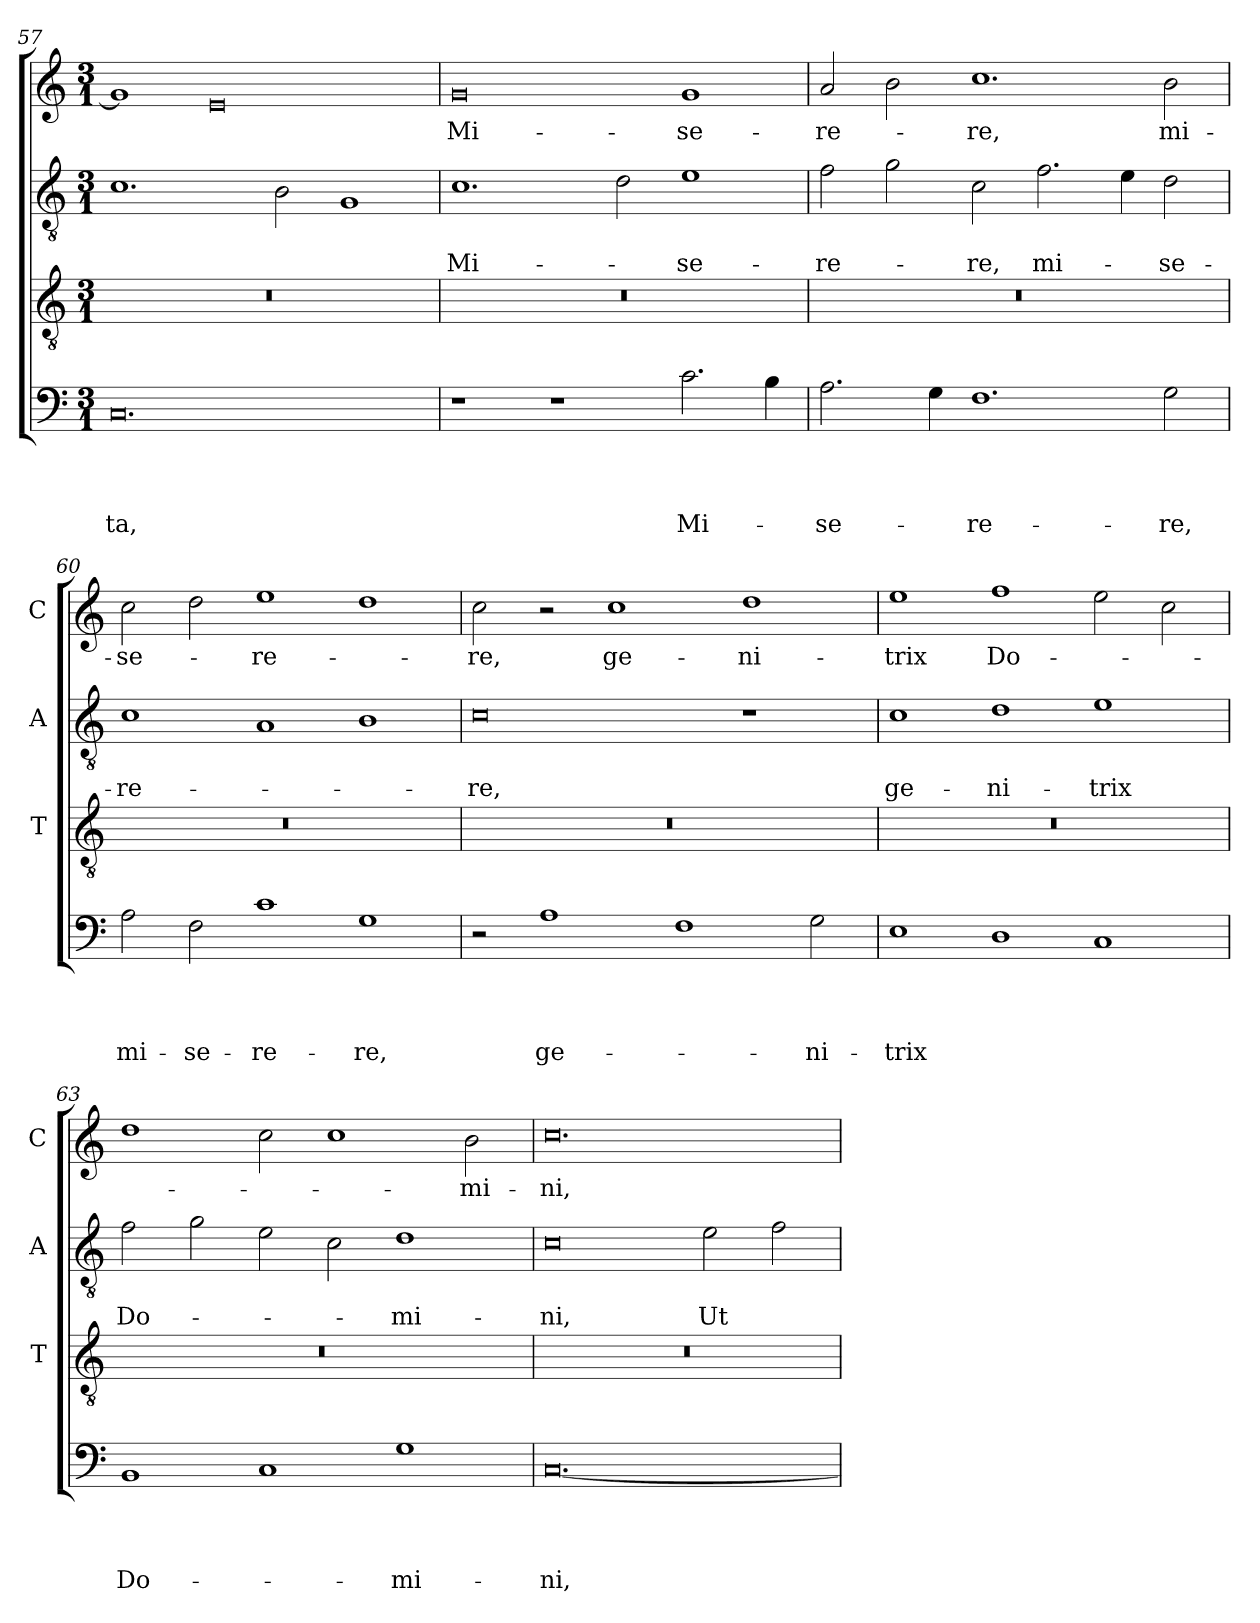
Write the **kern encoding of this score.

**kern	**text	**text	**text	**text	**kern	**kern	**text	**text	**kern	**text
*part4	*part4	*part4	*part4	*part4	*part3	*part2	*part2	*part2	*part1	*part1
*staff4	*staff4	*staff4	*staff4	*staff4	*staff3	*staff2	*staff2	*staff2	*staff1	*staff1
*	*	*	*	*	*I'T	*I'A	*	*	*I'C	*
*clefF4	*	*	*	*	*clefGv2	*clefGv2	*	*	*clefG2	*
*k[]	*	*	*	*	*k[]	*k[]	*	*	*k[]	*
*C:	*	*	*	*	*C:	*C:	*	*	*C:	*
*M3/1	*	*	*	*	*M3/1	*M3/1	*	*	*M3/1	*
=57	=57	=57	=57	=57	=57	=57	=57	=57	=57	=57
!	!	!	!	!LO:LY:b	!	!	!	!	!	!
0.C	.	.	.	-ta,	0.r	1.c	.	.	1g]	.
.	.	.	.	.	.	.	.	.	0e	.
.	.	.	.	.	.	2B\	.	.	.	.
.	.	.	.	.	.	1G	.	.	.	.
=58	=58	=58	=58	=58	=58	=58	=58	=58	=58	=58
!	!	!	!	!	!	!	!	!LO:LY:b	!	!LO:LY:b
1r	.	.	.	.	0.r	1.c	.	Mi-	0g	Mi-
1r	.	.	.	.	.	.	.	.	.	.
.	.	.	.	.	.	2d\	.	.	.	.
!	!	!	!	!LO:LY:b	!	!	!	!LO:LY:b	!	!LO:LY:b
2.c\	.	.	.	Mi-	.	1e	.	-se-	1g	-se-
4B\	.	.	.	.	.	.	.	.	.	.
=59	=59	=59	=59	=59	=59	=59	=59	=59	=59	=59
!	!	!	!	!LO:LY:b	!	!	!	!LO:LY:b	!	!LO:LY:b
2.A\	.	.	.	-se-	0.r	2f\	.	-re-	2a/	-re-
.	.	.	.	.	.	2g\	.	.	2b\	.
4G\	.	.	.	.	.	.	.	.	.	.
!	!	!	!	!LO:LY:b	!	!	!	!LO:LY:b	!	!LO:LY:b
1.F	.	.	.	-re-	.	2c\	.	-re,	1.cc	-re,
!	!	!	!	!	!	!	!	!LO:LY:b	!	!
.	.	.	.	.	.	2.f\	.	mi-	.	.
.	.	.	.	.	.	4e\	.	.	.	.
!	!	!	!	!LO:LY:b	!	!	!	!LO:LY:b	!	!LO:LY:b
2G\	.	.	.	-re,	.	2d\	.	-se-	2b\	mi-
=60	=60	=60	=60	=60	=60	=60	=60	=60	=60	=60
!	!	!	!	!LO:LY:b	!	!	!	!LO:LY:b	!	!LO:LY:b
2A\	.	.	.	mi-	0.r	1c	.	-re-	2cc\	-se-
!	!	!	!	!LO:LY:b	!	!	!	!	!	!
2F\	.	.	.	-se-	.	.	.	.	2dd\	.
!	!	!	!	!LO:LY:b	!	!	!	!	!	!LO:LY:b
1c	.	.	.	-re-	.	1A	.	.	1ee	-re-
!	!	!	!	!LO:LY:b	!	!	!	!	!	!
1G	.	.	.	-re,	.	1B	.	.	1dd	.
!!LO:LB:g=z
=61	=61	=61	=61	=61	=61	=61	=61	=61	=61	=61
!	!	!	!	!	!	!	!	!LO:LY:b	!	!LO:LY:b
2r	.	.	.	.	0.r	0c	.	-re,	2cc\	-re,
!	!	!	!	!LO:LY:b	!	!	!	!	!	!
1A	.	.	.	ge-	.	.	.	.	2r	.
!	!	!	!	!	!	!	!	!	!	!LO:LY:b
.	.	.	.	.	.	.	.	.	1cc	ge-
1F	.	.	.	.	.	.	.	.	.	.
!	!	!	!	!	!	!	!	!	!	!LO:LY:b
.	.	.	.	.	.	1r	.	.	1dd	-ni-
!	!	!	!	!LO:LY:b	!	!	!	!	!	!
2G\	.	.	.	-ni-	.	.	.	.	.	.
=62	=62	=62	=62	=62	=62	=62	=62	=62	=62	=62
!	!	!	!	!LO:LY:b	!	!	!	!LO:LY:b	!	!LO:LY:b
1E	.	.	.	-trix	0.r	1c	.	ge-	1ee	-trix
!	!	!	!	!	!	!	!	!LO:LY:b	!	!LO:LY:b
1D	.	.	.	.	.	1d	.	-ni-	1ff	Do-
!	!	!	!	!	!	!	!	!LO:LY:b	!	!
1C	.	.	.	.	.	1e	.	-trix	2ee\	.
.	.	.	.	.	.	.	.	.	2cc\	.
=63	=63	=63	=63	=63	=63	=63	=63	=63	=63	=63
!	!	!	!	!LO:LY:b	!	!	!	!LO:LY:b	!	!
1BB	.	.	.	Do-	0.r	2f\	.	Do-	1dd	.
.	.	.	.	.	.	2g\	.	.	.	.
1C	.	.	.	.	.	2e\	.	.	2cc\	.
.	.	.	.	.	.	2c\	.	.	1cc	.
!	!	!	!	!LO:LY:b	!	!	!	!LO:LY:b	!	!
1G	.	.	.	-mi-	.	1d	.	-mi-	.	.
!	!	!	!	!	!	!	!	!	!	!LO:LY:b
.	.	.	.	.	.	.	.	.	2b\	-mi-
=64	=64	=64	=64	=64	=64	=64	=64	=64	=64	=64
!	!	!	!	!LO:LY:b	!	!	!	!LO:LY:b	!	!LO:LY:b
[0.C	.	.	.	-ni,	0.r	0c	.	-ni,	0.cc	-ni,
!	!	!	!	!	!	!	!	!LO:LY:b	!	!
.	.	.	.	.	.	2e\	.	Ut	.	.
.	.	.	.	.	.	2f\	.	.	.	.
=	=	=	=	=	=	=	=	=	=	=
*-	*-	*-	*-	*-	*-	*-	*-	*-	*-	*-
